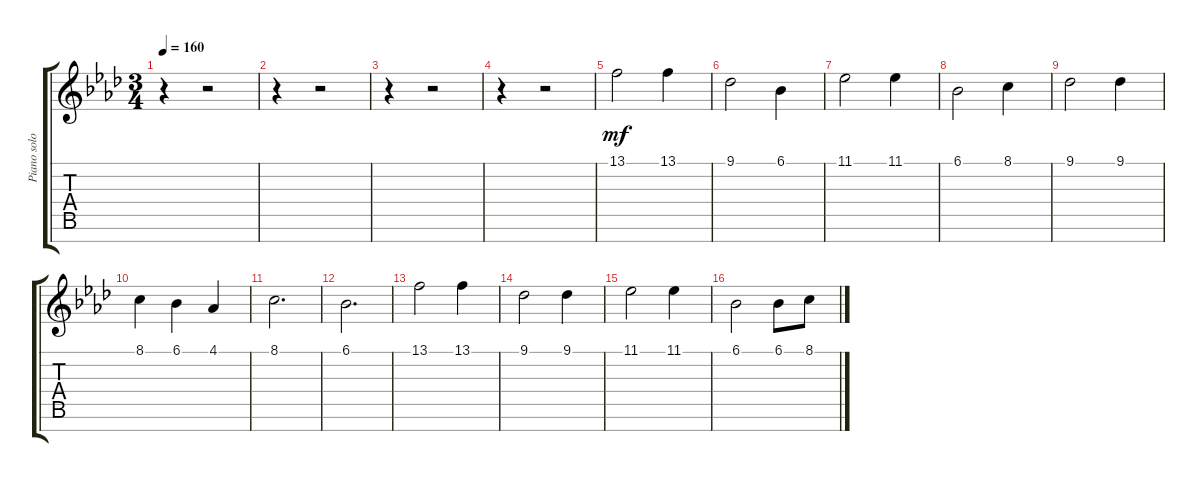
\track ("Piano solo" "Piano solo") {instrument acousticgrandpiano}
\staff {score tabs}
\tuning (E4 B3 G3 D3 A2 E2 B1) {hide}
\ts (3 4)
\section ("" "")
\tempo 160
\clef g2
\ks ab
r.4{dy mf instrument acousticgrandpiano} r.2 |
r.4 r.2 |
r.4 r.2 |
r.4 r.2 |
13.1.2 13.1.4 |
9.1.2 6.1.4 |
11.1.2 11.1.4 |
6.1.2 8.1.4 |
9.1.2 9.1.4 |
8.1.4 6.1.4 4.1.4 |
8.1.2{d} |
6.1.2{d} |
13.1.2 13.1.4 |
9.1.2 9.1.4 |
11.1.2 11.1.4 |
6.1.2 6.1.8 8.1.8
